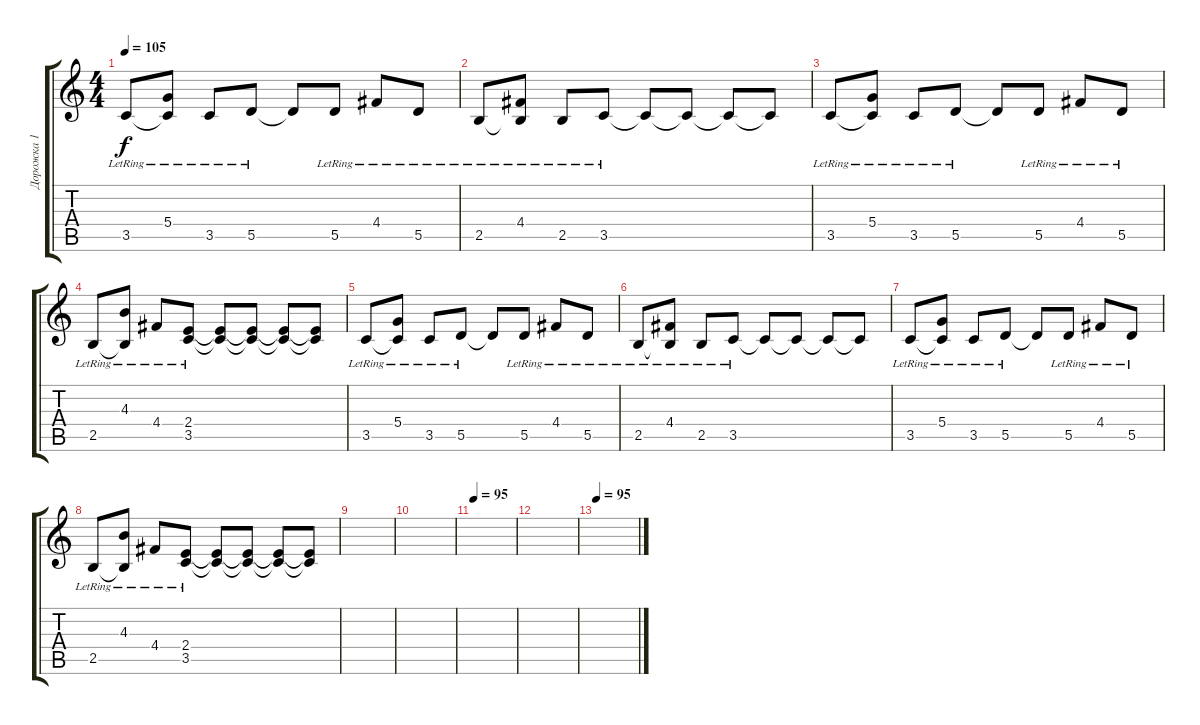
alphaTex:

\track ("Дорожка 1" "Дорожка 1") {instrument acousticguitarsteel}
\staff {score tabs}
\tuning (E4 B3 G3 D3 A2 E2) {hide}
\ts (4 4)
\tempo 105
\clef g2
\ks c
3.5{lr}.8{dy f} (5.4{lr} 3.5{t}).8 3.5{lr}.8 5.5{lr}.8 5.5{t}.8 5.5{lr}.8 4.4{lr}.8 5.5{lr}.8 |
2.5{lr}.8 (4.4{lr} 2.5{t}).8 2.5{lr}.8 3.5{lr}.8 3.5{t}.8 3.5{t}.8 3.5{t}.8 3.5{t}.8 |
3.5{lr}.8 (5.4{lr} 3.5{t}).8 3.5{lr}.8 5.5{lr}.8 5.5{t}.8 5.5{lr}.8 4.4{lr}.8 5.5{lr}.8 |
2.5{lr}.8 (4.3{lr} 2.5{t}).8 4.4{lr}.8 (2.4{lr} 3.5{lr}).8 (2.4{t} 3.5{t}).8 (2.4{t} 3.5{t}).8 (2.4{t} 3.5{t}).8 (2.4{t} 3.5{t}).8 |
3.5{lr}.8 (5.4{lr} 3.5{t}).8 3.5{lr}.8 5.5{lr}.8 5.5{t}.8 5.5{lr}.8 4.4{lr}.8 5.5{lr}.8 |
2.5{lr}.8 (4.4{lr} 2.5{t}).8 2.5{lr}.8 3.5{lr}.8 3.5{t}.8 3.5{t}.8 3.5{t}.8 3.5{t}.8 |
3.5{lr}.8 (5.4{lr} 3.5{t}).8 3.5{lr}.8 5.5{lr}.8 5.5{t}.8 5.5{lr}.8 4.4{lr}.8 5.5{lr}.8 |
2.5{lr}.8 (4.3{lr} 2.5{t}).8 4.4{lr}.8 (2.4{lr} 3.5{lr}).8 (2.4{t} 3.5{t}).8 (2.4{t} 3.5{t}).8 (2.4{t} 3.5{t}).8 (2.4{t} 3.5{t}).8 |
|
|
\tempo 95
|
|
\tempo 95
